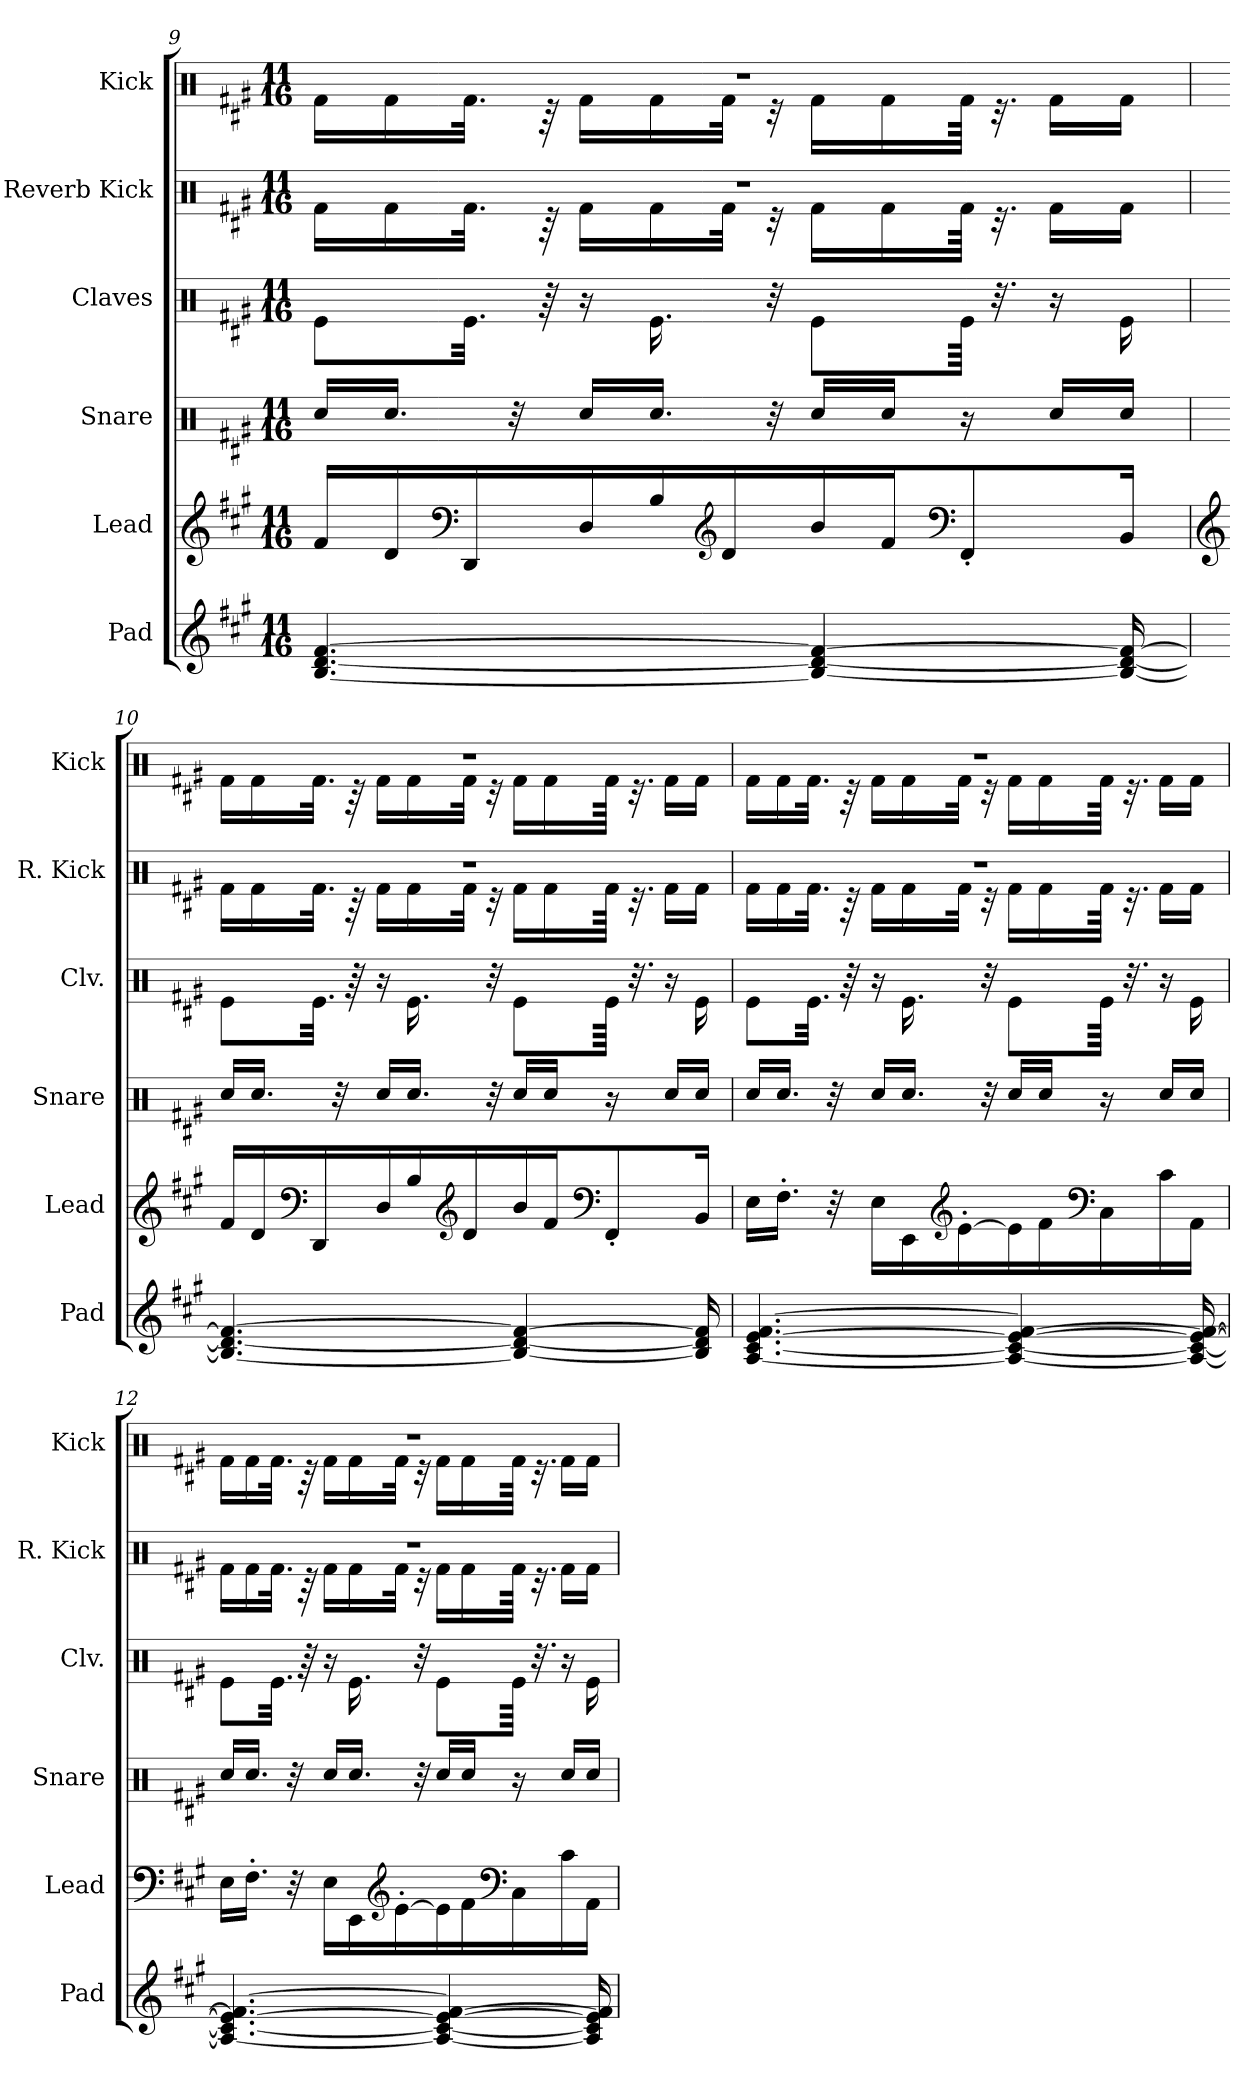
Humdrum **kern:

**kern	**kern	**kern	**kern	**kern	**kern
*part6	*part5	*part4	*part3	*part2	*part1
*staff6	*staff5	*staff4	*staff3	*staff2	*staff1
*I"Pad	*I"Lead	*I"Snare	*I"Claves	*I"Reverb Kick	*I"Kick
*I'Pad	*I'Lead	*I'Snare	*I'Clv.	*I'R. Kick	*I'Kick
!!LO:PB:g=z
*clefG2	*clefG2	*clefX	*clefX	*clefX	*clefX
*k[f#c#g#]	*k[f#c#g#]	*k[f#c#g#]	*k[f#c#g#]	*k[f#c#g#]	*k[f#c#g#]
*M11/16	*M11/16	*M11/16	*M11/16	*M11/16	*M11/16
=9	=9	=9	=9	=9	=9
*	*	*	*	*^	*^
[4.B/ [4.d/ [4.f#/	16f#/LL	16Rcc/LL	8Re\L	16%11r	16Rf\LL	16%11r	16Rf\LL
.	16d/	16.Rcc/JJ	.	.	16Rf\	.	16Rf\
*	*clefF4	*	*	*	*	*	*
.	16DD/	.	32.Re\Jkk	.	32.Rf\JJk	.	32.Rf\JJk
.	.	32r	.	.	.	.	.
.	.	.	64r	.	64r	.	64r
.	16D/	16Rcc/LL	16r	.	16Rf\LL	.	16Rf\LL
.	16B/	16.Rcc/JJ	16.Re\	.	16Rf\	.	16Rf\
*	*clefG2	*	*	*	*	*	*
.	16d/	.	.	.	32Rf\JJk	.	32Rf\JJk
.	.	32r	32r	.	32r	.	32r
4B/_ 4d/_ 4f#/_	16b/	16Rcc/LL	8Re\L	.	16Rf\LL	.	16Rf\LL
.	16f#/J	16Rcc/JJ	.	.	16Rf\	.	16Rf\
*	*clefF4	*	*	*	*	*	*
.	8FF#'/	16r	64Re\Jkkk	.	64Rf\JJkk	.	64Rf\JJkk
.	.	.	32.r	.	32.r	.	32.r
.	.	16Rcc/LL	16r	.	16Rf\LL	.	16Rf\LL
16B/_ 16d/_ 16f#/_	16BB/Jk	16Rcc/JJ	16Re\	.	16Rf\JJ	.	16Rf\JJ
=10	=10	=10	=10	=10	=10	=10	=10
*	*clefG2	*	*	*	*	*	*
4.B/_ 4.d/_ 4.f#/_	16f#/LL	16Rcc/LL	8Re\L	16%11r	16Rf\LL	16%11r	16Rf\LL
.	16d/	16.Rcc/JJ	.	.	16Rf\	.	16Rf\
*	*clefF4	*	*	*	*	*	*
.	16DD/	.	32.Re\Jkk	.	32.Rf\JJk	.	32.Rf\JJk
.	.	32r	.	.	.	.	.
.	.	.	64r	.	64r	.	64r
.	16D/	16Rcc/LL	16r	.	16Rf\LL	.	16Rf\LL
.	16B/	16.Rcc/JJ	16.Re\	.	16Rf\	.	16Rf\
*	*clefG2	*	*	*	*	*	*
.	16d/	.	.	.	32Rf\JJk	.	32Rf\JJk
.	.	32r	32r	.	32r	.	32r
4B/_ 4d/_ 4f#/_	16b/	16Rcc/LL	8Re\L	.	16Rf\LL	.	16Rf\LL
.	16f#/J	16Rcc/JJ	.	.	16Rf\	.	16Rf\
*	*clefF4	*	*	*	*	*	*
.	8FF#'/	16r	64Re\Jkkk	.	64Rf\JJkk	.	64Rf\JJkk
.	.	.	32.r	.	32.r	.	32.r
.	.	16Rcc/LL	16r	.	16Rf\LL	.	16Rf\LL
16B/] 16d/] 16f#/]	16BB/Jk	16Rcc/JJ	16Re\	.	16Rf\JJ	.	16Rf\JJ
!!LO:LB:g=z	!!
=11	=11	=11	=11	=11	=11	=11	=11
[4.A/ [4.c#/ [4.e/ [4.f#/	16E\LL	16Rcc/LL	8Re\L	16%11r	16Rf\LL	16%11r	16Rf\LL
.	16.F#'\JJ	16.Rcc/JJ	.	.	16Rf\	.	16Rf\
.	.	.	32.Re\Jkk	.	32.Rf\JJk	.	32.Rf\JJk
.	32r	32r	.	.	.	.	.
.	.	.	64r	.	64r	.	64r
.	16E\LL	16Rcc/LL	16r	.	16Rf\LL	.	16Rf\LL
.	16EE\	16.Rcc/JJ	16.Re\	.	16Rf\	.	16Rf\
*	*clefG2	*	*	*	*	*	*
.	[16e'\	.	.	.	32Rf\JJk	.	32Rf\JJk
.	.	32r	32r	.	32r	.	32r
4A/_ 4c#/_ 4e/_ 4f#/_	16e\]	16Rcc/LL	8Re\L	.	16Rf\LL	.	16Rf\LL
.	16f#\	16Rcc/JJ	.	.	16Rf\	.	16Rf\
*	*clefF4	*	*	*	*	*	*
.	16C#\	16r	64Re\Jkkk	.	64Rf\JJkk	.	64Rf\JJkk
.	.	.	32.r	.	32.r	.	32.r
.	16c#\	16Rcc/LL	16r	.	16Rf\LL	.	16Rf\LL
16A/_ 16c#/_ 16e/_ 16f#/_	16AA\JJ	16Rcc/JJ	16Re\	.	16Rf\JJ	.	16Rf\JJ
=12	=12	=12	=12	=12	=12	=12	=12
4.A/_ 4.c#/_ 4.e/_ 4.f#/_	16E\LL	16Rcc/LL	8Re\L	16%11r	16Rf\LL	16%11r	16Rf\LL
.	16.F#'\JJ	16.Rcc/JJ	.	.	16Rf\	.	16Rf\
.	.	.	32.Re\Jkk	.	32.Rf\JJk	.	32.Rf\JJk
.	32r	32r	.	.	.	.	.
.	.	.	64r	.	64r	.	64r
.	16E\LL	16Rcc/LL	16r	.	16Rf\LL	.	16Rf\LL
.	16EE\	16.Rcc/JJ	16.Re\	.	16Rf\	.	16Rf\
*	*clefG2	*	*	*	*	*	*
.	[16e'\	.	.	.	32Rf\JJk	.	32Rf\JJk
.	.	32r	32r	.	32r	.	32r
4A/_ 4c#/_ 4e/_ 4f#/_	16e\]	16Rcc/LL	8Re\L	.	16Rf\LL	.	16Rf\LL
.	16f#\	16Rcc/JJ	.	.	16Rf\	.	16Rf\
*	*clefF4	*	*	*	*	*	*
.	16C#\	16r	64Re\Jkkk	.	64Rf\JJkk	.	64Rf\JJkk
.	.	.	32.r	.	32.r	.	32.r
.	16c#\	16Rcc/LL	16r	.	16Rf\LL	.	16Rf\LL
16A/] 16c#/] 16e/] 16f#/]	16AA\JJ	16Rcc/JJ	16Re\	.	16Rf\JJ	.	16Rf\JJ
*	*	*	*	*v	*v	*	*
*	*	*	*	*	*v	*v
=	=	=	=	=	=
*-	*-	*-	*-	*-	*-
